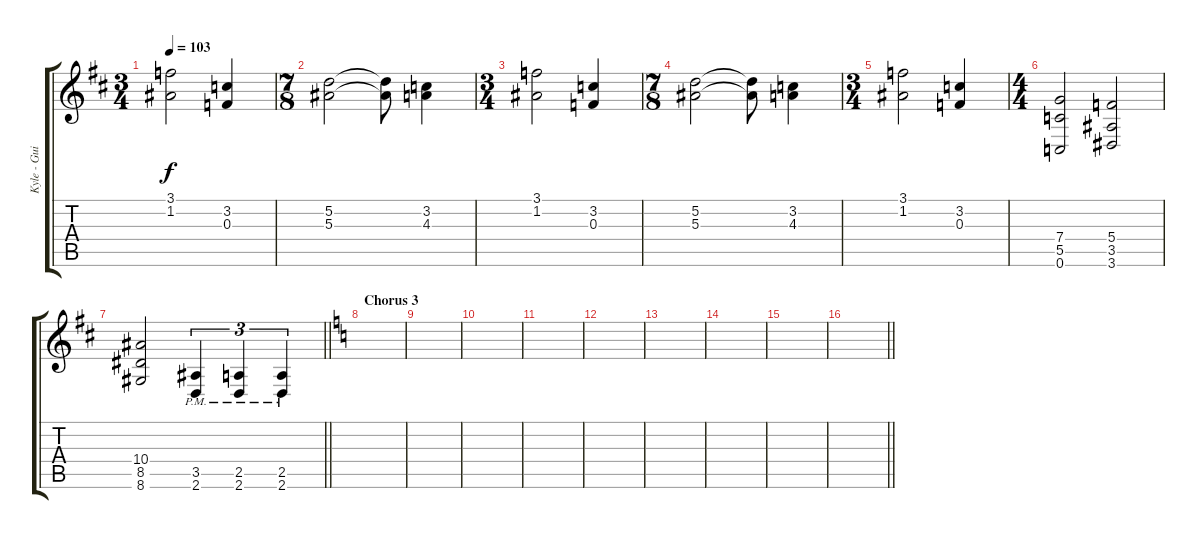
\track ("Kyle - Guitar 2" "Kyle - Gui") {instrument distortionguitar}
\staff {score tabs}
\tuning (D4 A3 F3 C3 G2 C2) {hide}
\ts (3 4)
\tempo 103
\clef g2
\ks d
(3.1 1.2).2{dy f} (3.2 0.3).4 |
\ts (7 8)
(5.2 5.3).2 (5.2{t} 5.3{t}).8 (3.2 4.3).4 |
\ts (3 4)
(3.1 1.2).2 (3.2 0.3).4 |
\ts (7 8)
(5.2 5.3).2 (5.2{t} 5.3{t}).8 (3.2 4.3).4 |
\ts (3 4)
(3.1 1.2).2 (3.2 0.3).4 |
\ts (4 4)
(7.4 5.5 0.6).2 (5.4 3.5 3.6).2 |
\barLineRight lightlight
(10.4 8.5 8.6).2 (3.5{pm} 2.6{pm}).4{tu (3 2)} (2.5{pm} 2.6{pm}).4{tu (3 2)} (2.5{pm} 2.6{pm}).4{tu (3 2)} |
\section ("" "Chorus 3")
\ks c
|
|
|
|
|
|
|
|
\barLineRight lightlight
